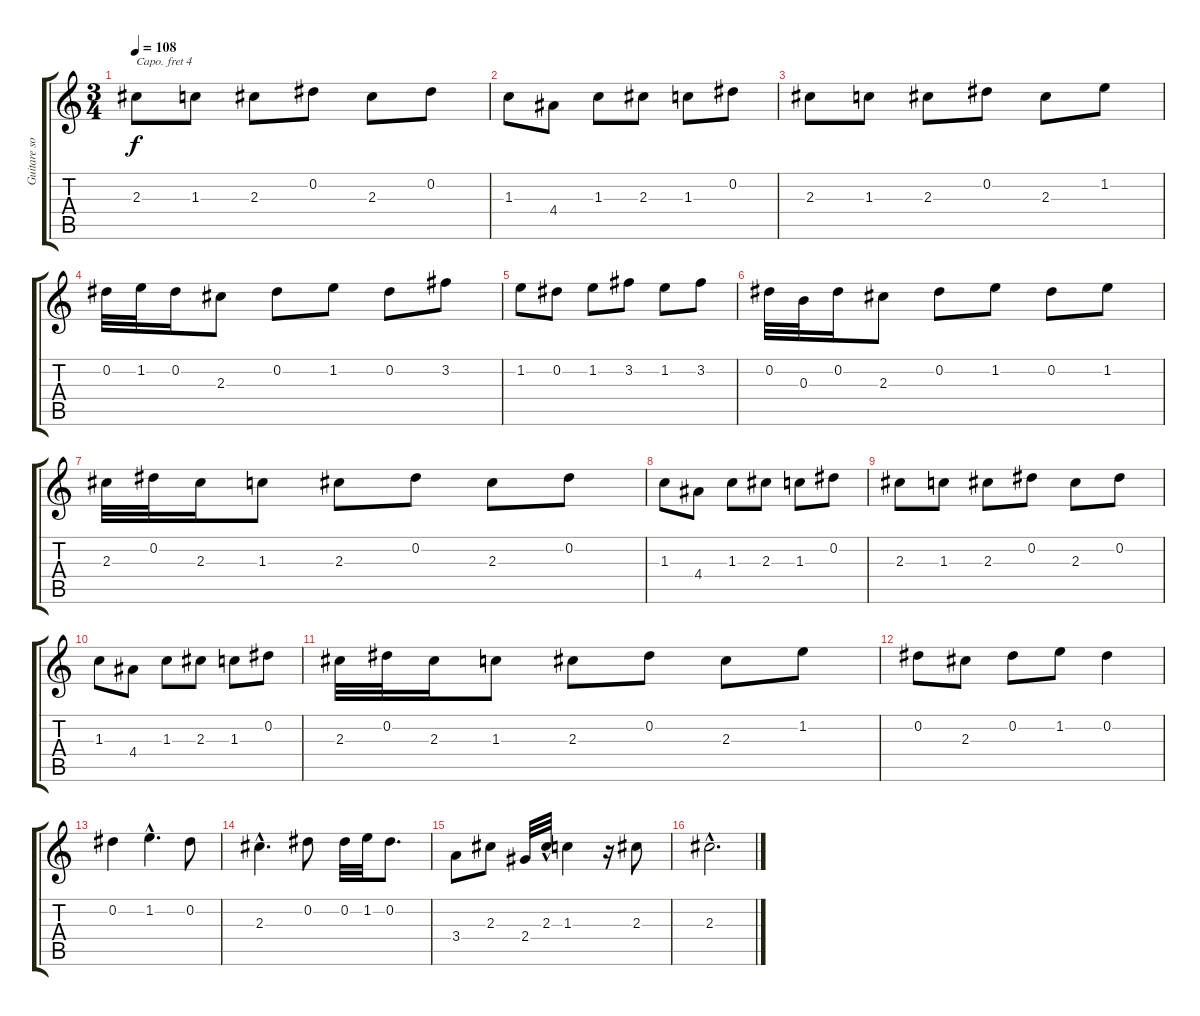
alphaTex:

\track ("Guitare solo" "Guitare so") {instrument acousticguitarsteel}
\staff {score tabs}
\capo 4
\tuning (E4 B3 G3 D3 A2 E2) {hide}
\ts (3 4)
\tempo 108
\clef g2
\ks c
2.3.8{dy f} 1.3.8 2.3.8 0.2.8 2.3.8 0.2.8 |
1.3.8 4.4.8 1.3.8 2.3.8 1.3.8 0.2.8 |
2.3.8 1.3.8 2.3.8 0.2.8 2.3.8 1.2.8 |
0.2.32 1.2.32 0.2.16 2.3.8 0.2.8 1.2.8 0.2.8 3.2.8 |
1.2.8 0.2.8 1.2.8 3.2.8 1.2.8 3.2.8 |
0.2.32 0.3.32 0.2.16 2.3.8 0.2.8 1.2.8 0.2.8 1.2.8 |
2.3.32 0.2.32 2.3.16 1.3.8 2.3.8 0.2.8 2.3.8 0.2.8 |
1.3.8 4.4.8 1.3.8 2.3.8 1.3.8 0.2.8 |
2.3.8 1.3.8 2.3.8 0.2.8 2.3.8 0.2.8 |
1.3.8 4.4.8 1.3.8 2.3.8 1.3.8 0.2.8 |
2.3.32 0.2.32 2.3.16 1.3.8 2.3.8 0.2.8 2.3.8 1.2.8 |
0.2.8 2.3.8 0.2.8 1.2.8 0.2.4 |
0.2.4 1.2{hac}.4{d} 0.2.8 |
2.3{hac}.4{d} 0.2.8 0.2.32 1.2.32 0.2.8{d} |
3.4.8 2.3.8 2.4.32 2.3{hac}.32 1.3.4 r.16 2.3.8 |
2.3{hac}.2{d}
